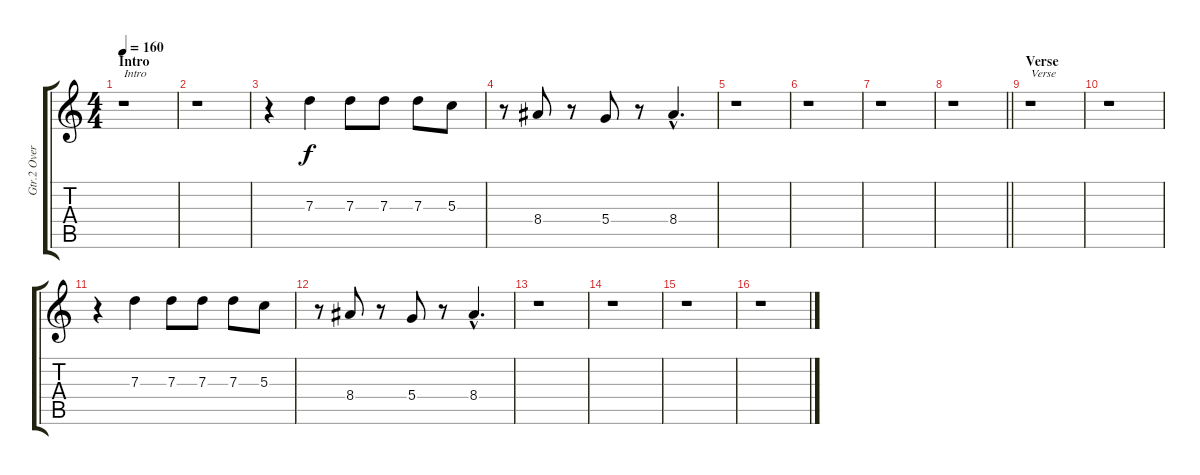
\track ("Gtr.2 Overdrive (Riffs)" "Gtr.2 Over") {instrument overdrivenguitar}
\staff {score tabs}
\tuning (E4 B3 G3 D3 A2 E2) {hide}
\ts (4 4)
\section ("" "Intro")
\tempo 160
\clef g2
\ks c
r.1{txt "Intro" dy f instrument overdrivenguitar} |
r.1 |
r.4 7.3.4 7.3.8 7.3.8 7.3.8 5.3.8 |
r.8 8.4.8 r.8 5.4.8 r.8 8.4{hac}.4{d} |
r.1 |
r.1 |
r.1 |
\barLineRight lightlight
r.1 |
\section ("" "Verse")
r.1{txt "Verse"} |
r.1 |
r.4 7.3.4 7.3.8 7.3.8 7.3.8 5.3.8 |
r.8 8.4.8 r.8 5.4.8 r.8 8.4{hac}.4{d} |
r.1 |
r.1 |
r.1 |
r.1
